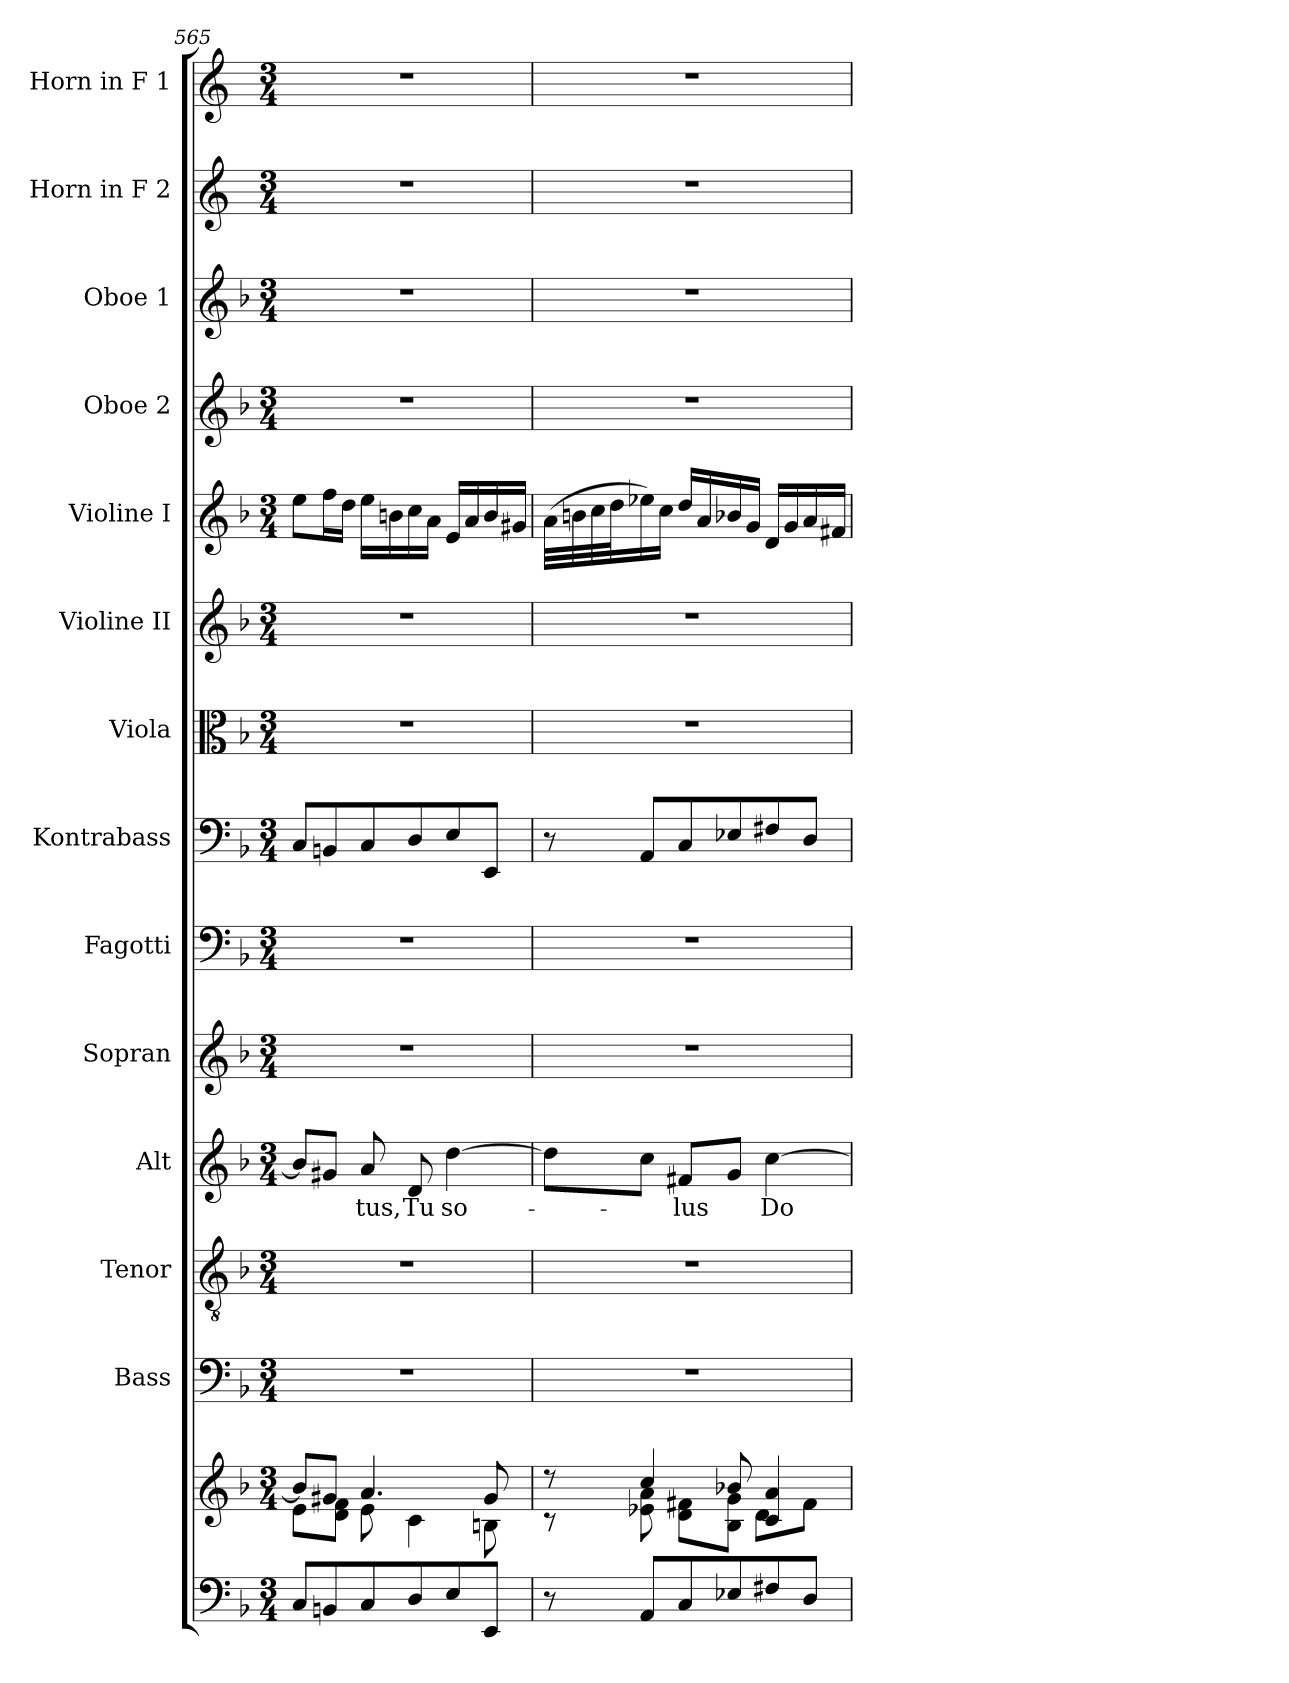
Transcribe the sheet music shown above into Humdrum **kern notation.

**kern	**kern	**kern	**kern	**kern	**text	**kern	**kern	**kern	**kern	**kern	**kern	**kern	**kern	**kern	**kern
*part14	*part14	*part13	*part12	*part11	*part11	*part10	*part9	*part8	*part7	*part6	*part5	*part4	*part3	*part2	*part1
*staff15	*staff14	*staff13	*staff12	*staff11	*staff11	*staff10	*staff9	*staff8	*staff7	*staff6	*staff5	*staff4	*staff3	*staff2	*staff1
*	*	*I"Bass	*I"Tenor	*I"Alt	*	*I"Sopran	*I"Fagotti	*I"Kontrabass	*I"Viola	*I"Violine II	*I"Violine I	*I"Oboe 2	*I"Oboe 1	*I"Horn in F 2	*I"Horn in F 1
*	*	*I'B.	*I'T.	*I'A.	*	*I'S.	*I'Fg.	*I'Kb.	*I'Vla.	*I'Vl. II	*I'Vl. I	*I'Ob. 2	*I'Ob. 1	*	*
!!LO:PB:g=z
*clefF4	*clefG2	*clefF4	*clefGv2	*clefG2	*	*clefG2	*clefF4	*clefF4	*clefC3	*clefG2	*clefG2	*clefG2	*clefG2	*clefG2	*clefG2
*	*	*	*	*	*	*	*	*ITrd7c12	*	*	*	*	*	*ITrd4c7	*ITrd4c7
*k[b-]	*k[b-]	*k[b-]	*k[b-]	*k[b-]	*	*k[b-]	*k[b-]	*k[b-]	*k[b-]	*k[b-]	*k[b-]	*k[b-]	*k[b-]	*k[b-]	*k[b-]
*F:	*F:	*F:	*F:	*F:	*	*F:	*F:	*F:	*F:	*F:	*F:	*F:	*F:	*F:	*F:
*M3/4	*M3/4	*M3/4	*M3/4	*M3/4	*	*M3/4	*M3/4	*M3/4	*M3/4	*M3/4	*M3/4	*M3/4	*M3/4	*M3/4	*M3/4
=565	=565	=565	=565	=565	=565	=565	=565	=565	=565	=565	=565	=565	=565	=565	=565
*	*^	*	*	*	*	*	*	*	*	*	*	*	*	*	*
8C/L	8b-/L]	8e\L	2.r	2.r	8b-/L]	.	2.r	2.r	8CC/L	2.r	2.r	8ee\L	2.r	2.r	2.r	2.r
8BBn/	8g#X/J	8d\ 8f\J	.	.	8g#X/J	.	.	.	8BBBn/	.	.	16ff\L	.	.	.	.
.	.	.	.	.	.	.	.	.	.	.	.	16dd\JJ	.	.	.	.
!	!	!	!	!	!	!LO:LY:b	!	!	!	!	!	!	!	!	!	!
8C/	4.a/	8e\	.	.	8a/	-tus,	.	.	8CC/	.	.	16ee\LL	.	.	.	.
.	.	.	.	.	.	.	.	.	.	.	.	16bn\	.	.	.	.
!	!	!	!	!	!	!LO:LY:b	!	!	!	!	!	!	!	!	!	!
8D/	.	4c\	.	.	8d/	Tu	.	.	8DD/	.	.	16cc\	.	.	.	.
.	.	.	.	.	.	.	.	.	.	.	.	16a\JJ	.	.	.	.
!	!	!	!	!	!	!LO:LY:b	!	!	!	!	!	!	!	!	!	!
8E/	.	.	.	.	[4dd\	so-	.	.	8EE/	.	.	16e/LL	.	.	.	.
.	.	.	.	.	.	.	.	.	.	.	.	16a/	.	.	.	.
8EE/J	8g#/	8Bn\	.	.	.	.	.	.	8EEE/J	.	.	16b/	.	.	.	.
.	.	.	.	.	.	.	.	.	.	.	.	16g#X/JJ	.	.	.	.
=566	=566	=566	=566	=566	=566	=566	=566	=566	=566	=566	=566	=566	=566	=566	=566	=566
8r	8r	8r	2.r	2.r	8dd\L]	.	2.r	2.r	8r	2.r	2.r	(>32a\LLL	2.r	2.r	2.r	2.r
.	.	.	.	.	.	.	.	.	.	.	.	32bn\	.	.	.	.
.	.	.	.	.	.	.	.	.	.	.	.	32cc\	.	.	.	.
.	.	.	.	.	.	.	.	.	.	.	.	32dd\J	.	.	.	.
8AA/L	4cc/	8e-X\ 8a\	.	.	8cc\J	.	.	.	8AAA/L	.	.	16ee-X\)	.	.	.	.
.	.	.	.	.	.	.	.	.	.	.	.	16cc\JJ	.	.	.	.
!	!	!	!	!	!	!LO:LY:b	!	!	!	!	!	!	!	!	!	!
8C/	.	8d\ 8f#X\L	.	.	8f#X/L	-lus	.	.	8CC/	.	.	16dd/LL	.	.	.	.
.	.	.	.	.	.	.	.	.	.	.	.	16a/	.	.	.	.
8E-X/	8b-X/	8B-\ 8g\J	.	.	8g/J	.	.	.	8EE-X/	.	.	16b-X/	.	.	.	.
.	.	.	.	.	.	.	.	.	.	.	.	16g/JJ	.	.	.	.
!	!	!	!	!	!	!LO:LY:b	!	!	!	!	!	!	!	!	!	!
8F#X/	4c/ 4a/	8d\L	.	.	[4cc\	Do-	.	.	8FF#X/	.	.	16d/LL	.	.	.	.
.	.	.	.	.	.	.	.	.	.	.	.	16g/	.	.	.	.
8D/J	.	8f#\J	.	.	.	.	.	.	8DD/J	.	.	16a/	.	.	.	.
.	.	.	.	.	.	.	.	.	.	.	.	16f#X/JJ	.	.	.	.
*	*v	*v	*	*	*	*	*	*	*	*	*	*	*	*	*	*
=	=	=	=	=	=	=	=	=	=	=	=	=	=	=	=
*-	*-	*-	*-	*-	*-	*-	*-	*-	*-	*-	*-	*-	*-	*-	*-
